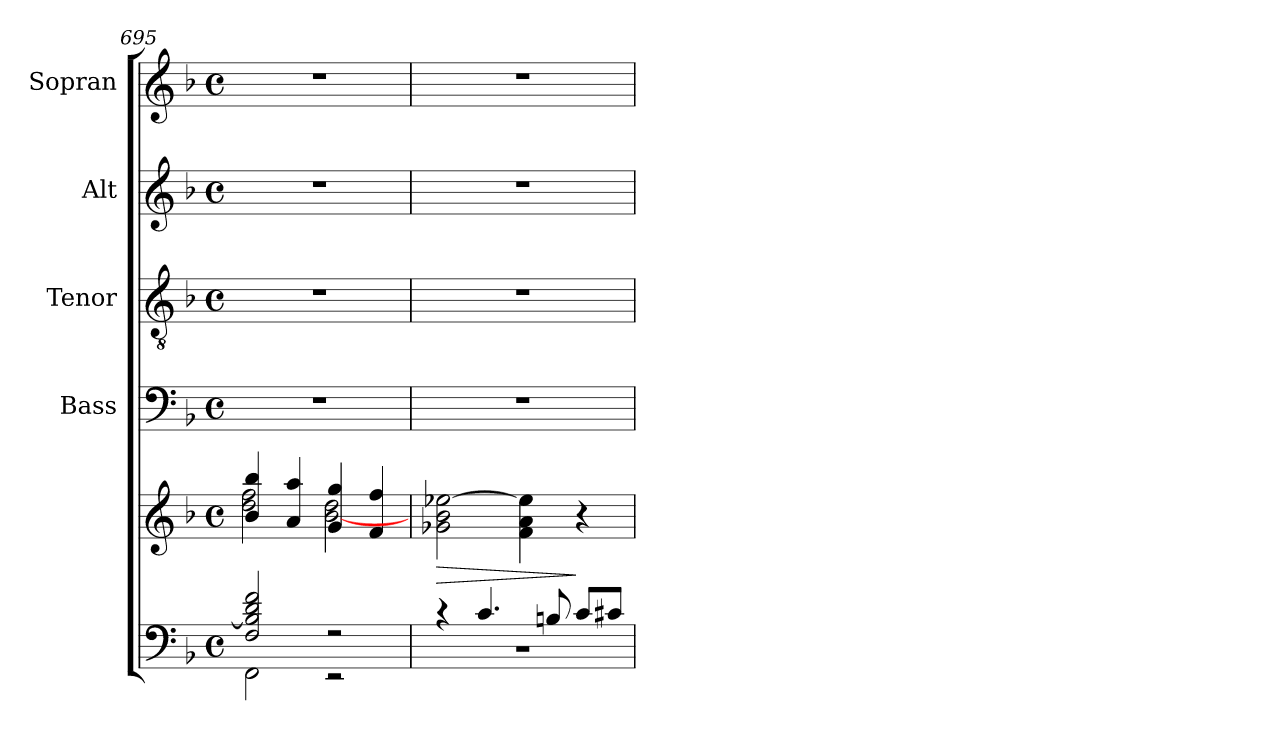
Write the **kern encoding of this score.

**kern	**kern	**dynam	**kern	**kern	**kern	**kern
*part5	*part5	*part5	*part4	*part3	*part2	*part1
*staff6	*staff5	*staff5/6	*staff4	*staff3	*staff2	*staff1
*	*	*	*I"Bass	*I"Tenor	*I"Alt	*I"Sopran
*	*	*	*I'B.	*I'T.	*I'A.	*I'S.
*clefF4	*clefG2	*	*clefF4	*clefGv2	*clefG2	*clefG2
*k[b-]	*k[b-]	*	*k[b-]	*k[b-]	*k[b-]	*k[b-]
*F:	*F:	*	*F:	*F:	*F:	*F:
*M4/4	*M4/4	*	*M4/4	*M4/4	*M4/4	*M4/4
*met(c)	*met(c)	*	*met(c)	*met(c)	*met(c)	*met(c)
=695	=695	=695	=695	=695	=695	=695
*^	*^	*	*	*	*	*
2F/ 2B-/] 2d/ 2f/	2FF\	4b-/ 4bb-/	2dd\ 2ff\	.	1r	1r	1r	1r
.	.	4a/ 4aa/	.	.	.	.	.	.
2r	2r	4g/ 4gg/	[>2b-\ 2dd\	.	.	.	.	.
.	.	4f/ 4ff/	.	.	.	.	.	.
*	*	*v	*v	*	*	*	*	*
=696	=696	=696	=696	=696	=696	=696	=696
!	!	!	!LO:HP:b	!	!	!	!
4rc	1r	2g-X\ 2b-\ [2ee-X\	>	1r	1r	1r	1r
4.c/	.	.	.	.	.	.	.
.	.	4f\ 4a\ 4ee-\]	.	.	.	.	.
8Bn/	.	.	.	.	.	.	.
8c/L	.	4r	]	.	.	.	.
8c#X/J	.	.	.	.	.	.	.
*v	*v	*	*	*	*	*	*
=	=	=	=	=	=	=
*-	*-	*-	*-	*-	*-	*-
